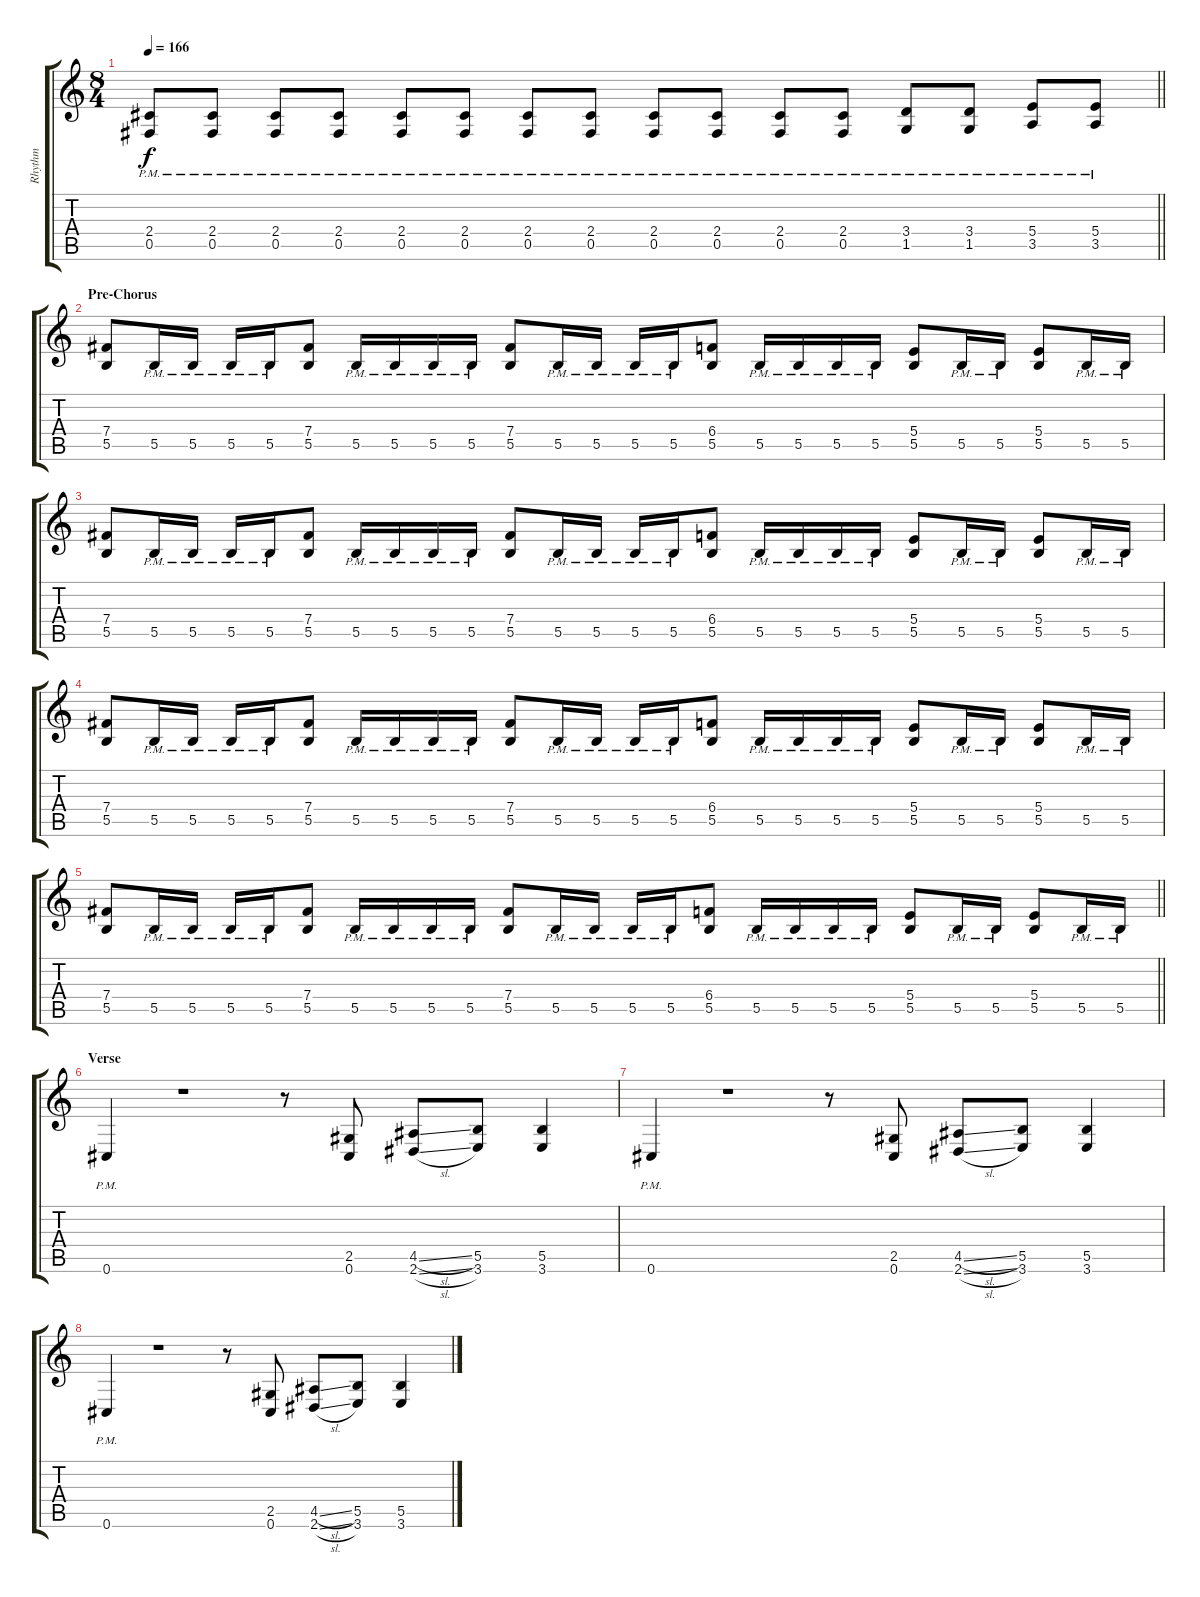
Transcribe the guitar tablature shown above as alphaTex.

\track ("Rhythm" "Rhythm") {instrument distortionguitar}
\staff {score tabs}
\tuning (Db4 Ab3 E3 B2 Gb2 Db2) {hide}
\ts (8 4)
\tempo 166
\clef g2
\barLineRight lightlight
\ks c
(2.4{pm} 0.5{pm}).8{dy f} (2.4{pm} 0.5{pm}).8 (2.4{pm} 0.5{pm}).8 (2.4{pm} 0.5{pm}).8 (2.4{pm} 0.5{pm}).8 (2.4{pm} 0.5{pm}).8 (2.4{pm} 0.5{pm}).8 (2.4{pm} 0.5{pm}).8 (2.4{pm} 0.5{pm}).8 (2.4{pm} 0.5{pm}).8 (2.4{pm} 0.5{pm}).8 (2.4{pm} 0.5{pm}).8 (3.4{pm} 1.5{pm}).8 (3.4{pm} 1.5{pm}).8 (5.4{pm} 3.5{pm}).8 (5.4{pm} 3.5{pm}).8 |
\section ("" "Pre-Chorus")
(7.4 5.5).8 5.5{pm}.16 5.5{pm}.16 5.5{pm}.16 5.5{pm}.16 (7.4 5.5).8 5.5{pm}.16 5.5{pm}.16 5.5{pm}.16 5.5{pm}.16 (7.4 5.5).8 5.5{pm}.16 5.5{pm}.16 5.5{pm}.16 5.5{pm}.16 (6.4 5.5).8 5.5{pm}.16 5.5{pm}.16 5.5{pm}.16 5.5{pm}.16 (5.4 5.5).8 5.5{pm}.16 5.5{pm}.16 (5.4 5.5).8 5.5{pm}.16 5.5{pm}.16 |
(7.4 5.5).8 5.5{pm}.16 5.5{pm}.16 5.5{pm}.16 5.5{pm}.16 (7.4 5.5).8 5.5{pm}.16 5.5{pm}.16 5.5{pm}.16 5.5{pm}.16 (7.4 5.5).8 5.5{pm}.16 5.5{pm}.16 5.5{pm}.16 5.5{pm}.16 (6.4 5.5).8 5.5{pm}.16 5.5{pm}.16 5.5{pm}.16 5.5{pm}.16 (5.4 5.5).8 5.5{pm}.16 5.5{pm}.16 (5.4 5.5).8 5.5{pm}.16 5.5{pm}.16 |
(7.4 5.5).8 5.5{pm}.16 5.5{pm}.16 5.5{pm}.16 5.5{pm}.16 (7.4 5.5).8 5.5{pm}.16 5.5{pm}.16 5.5{pm}.16 5.5{pm}.16 (7.4 5.5).8 5.5{pm}.16 5.5{pm}.16 5.5{pm}.16 5.5{pm}.16 (6.4 5.5).8 5.5{pm}.16 5.5{pm}.16 5.5{pm}.16 5.5{pm}.16 (5.4 5.5).8 5.5{pm}.16 5.5{pm}.16 (5.4 5.5).8 5.5{pm}.16 5.5{pm}.16 |
\barLineRight lightlight
(7.4 5.5).8 5.5{pm}.16 5.5{pm}.16 5.5{pm}.16 5.5{pm}.16 (7.4 5.5).8 5.5{pm}.16 5.5{pm}.16 5.5{pm}.16 5.5{pm}.16 (7.4 5.5).8 5.5{pm}.16 5.5{pm}.16 5.5{pm}.16 5.5{pm}.16 (6.4 5.5).8 5.5{pm}.16 5.5{pm}.16 5.5{pm}.16 5.5{pm}.16 (5.4 5.5).8 5.5{pm}.16 5.5{pm}.16 (5.4 5.5).8 5.5{pm}.16 5.5{pm}.16 |
\section ("" "Verse")
0.6{pm}.4 r.1 r.8 (2.5 0.6).8 (4.5{sl} 2.6{sl}).8 (5.5 3.6).8 (5.5 3.6).4 |
0.6{pm}.4 r.1 r.8 (2.5 0.6).8 (4.5{sl} 2.6{sl}).8 (5.5 3.6).8 (5.5 3.6).4 |
0.6{pm}.4 r.1 r.8 (2.5 0.6).8 (4.5{sl} 2.6{sl}).8 (5.5 3.6).8 (5.5 3.6).4
